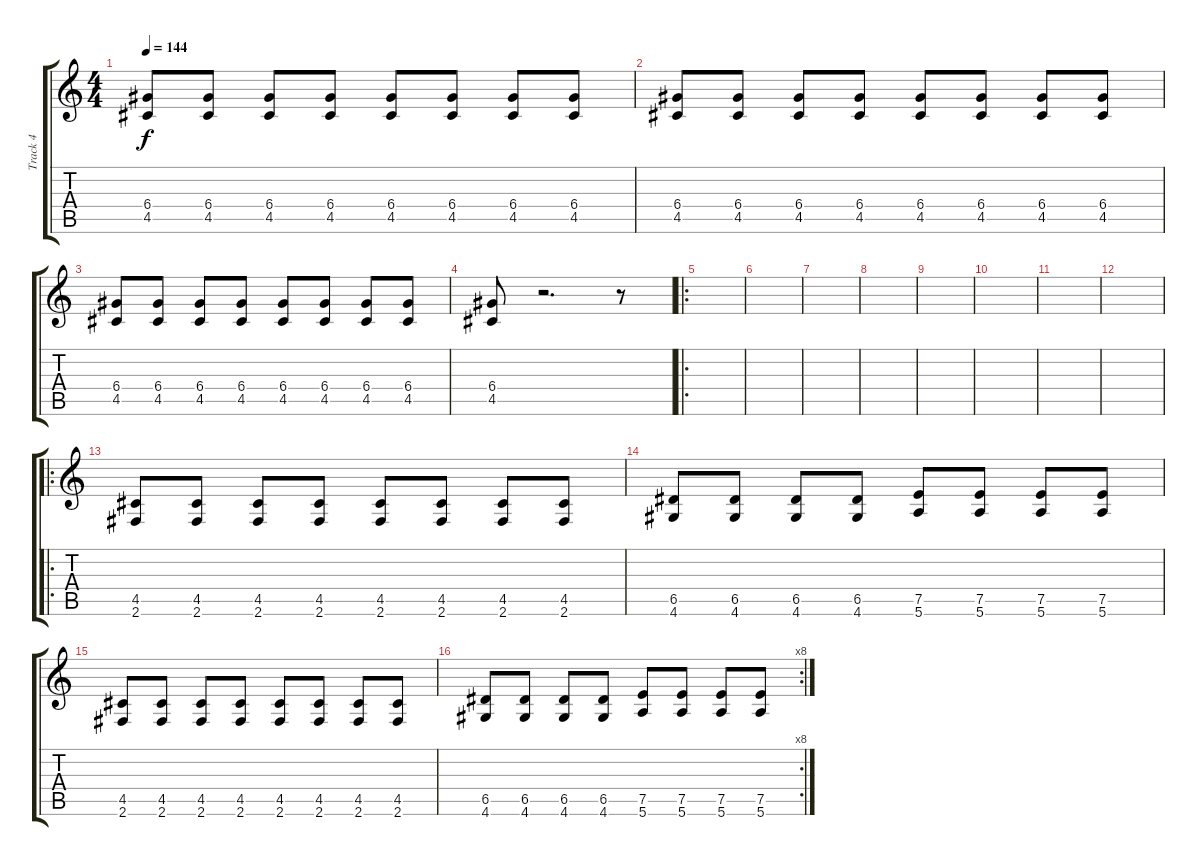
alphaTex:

\track ("Track 4" "Track 4") {instrument distortionguitar}
\staff {score tabs}
\tuning (E4 B3 G3 D3 A2 E2) {hide}
\ts (4 4)
\tempo 144
\clef g2
\ks c
(6.4 4.5).8{dy f} (6.4 4.5).8 (6.4 4.5).8 (6.4 4.5).8 (6.4 4.5).8 (6.4 4.5).8 (6.4 4.5).8 (6.4 4.5).8 |
(6.4 4.5).8 (6.4 4.5).8 (6.4 4.5).8 (6.4 4.5).8 (6.4 4.5).8 (6.4 4.5).8 (6.4 4.5).8 (6.4 4.5).8 |
(6.4 4.5).8 (6.4 4.5).8 (6.4 4.5).8 (6.4 4.5).8 (6.4 4.5).8 (6.4 4.5).8 (6.4 4.5).8 (6.4 4.5).8 |
(6.4 4.5).8 r.2{d} r.8 |
\ro
|
|
|
|
|
|
|
|
\ro
(4.5 2.6).8 (4.5 2.6).8 (4.5 2.6).8 (4.5 2.6).8 (4.5 2.6).8 (4.5 2.6).8 (4.5 2.6).8 (4.5 2.6).8 |
(6.5 4.6).8 (6.5 4.6).8 (6.5 4.6).8 (6.5 4.6).8 (7.5 5.6).8 (7.5 5.6).8 (7.5 5.6).8 (7.5 5.6).8 |
(4.5 2.6).8 (4.5 2.6).8 (4.5 2.6).8 (4.5 2.6).8 (4.5 2.6).8 (4.5 2.6).8 (4.5 2.6).8 (4.5 2.6).8 |
\rc 8
(6.5 4.6).8 (6.5 4.6).8 (6.5 4.6).8 (6.5 4.6).8 (7.5 5.6).8 (7.5 5.6).8 (7.5 5.6).8 (7.5 5.6).8
